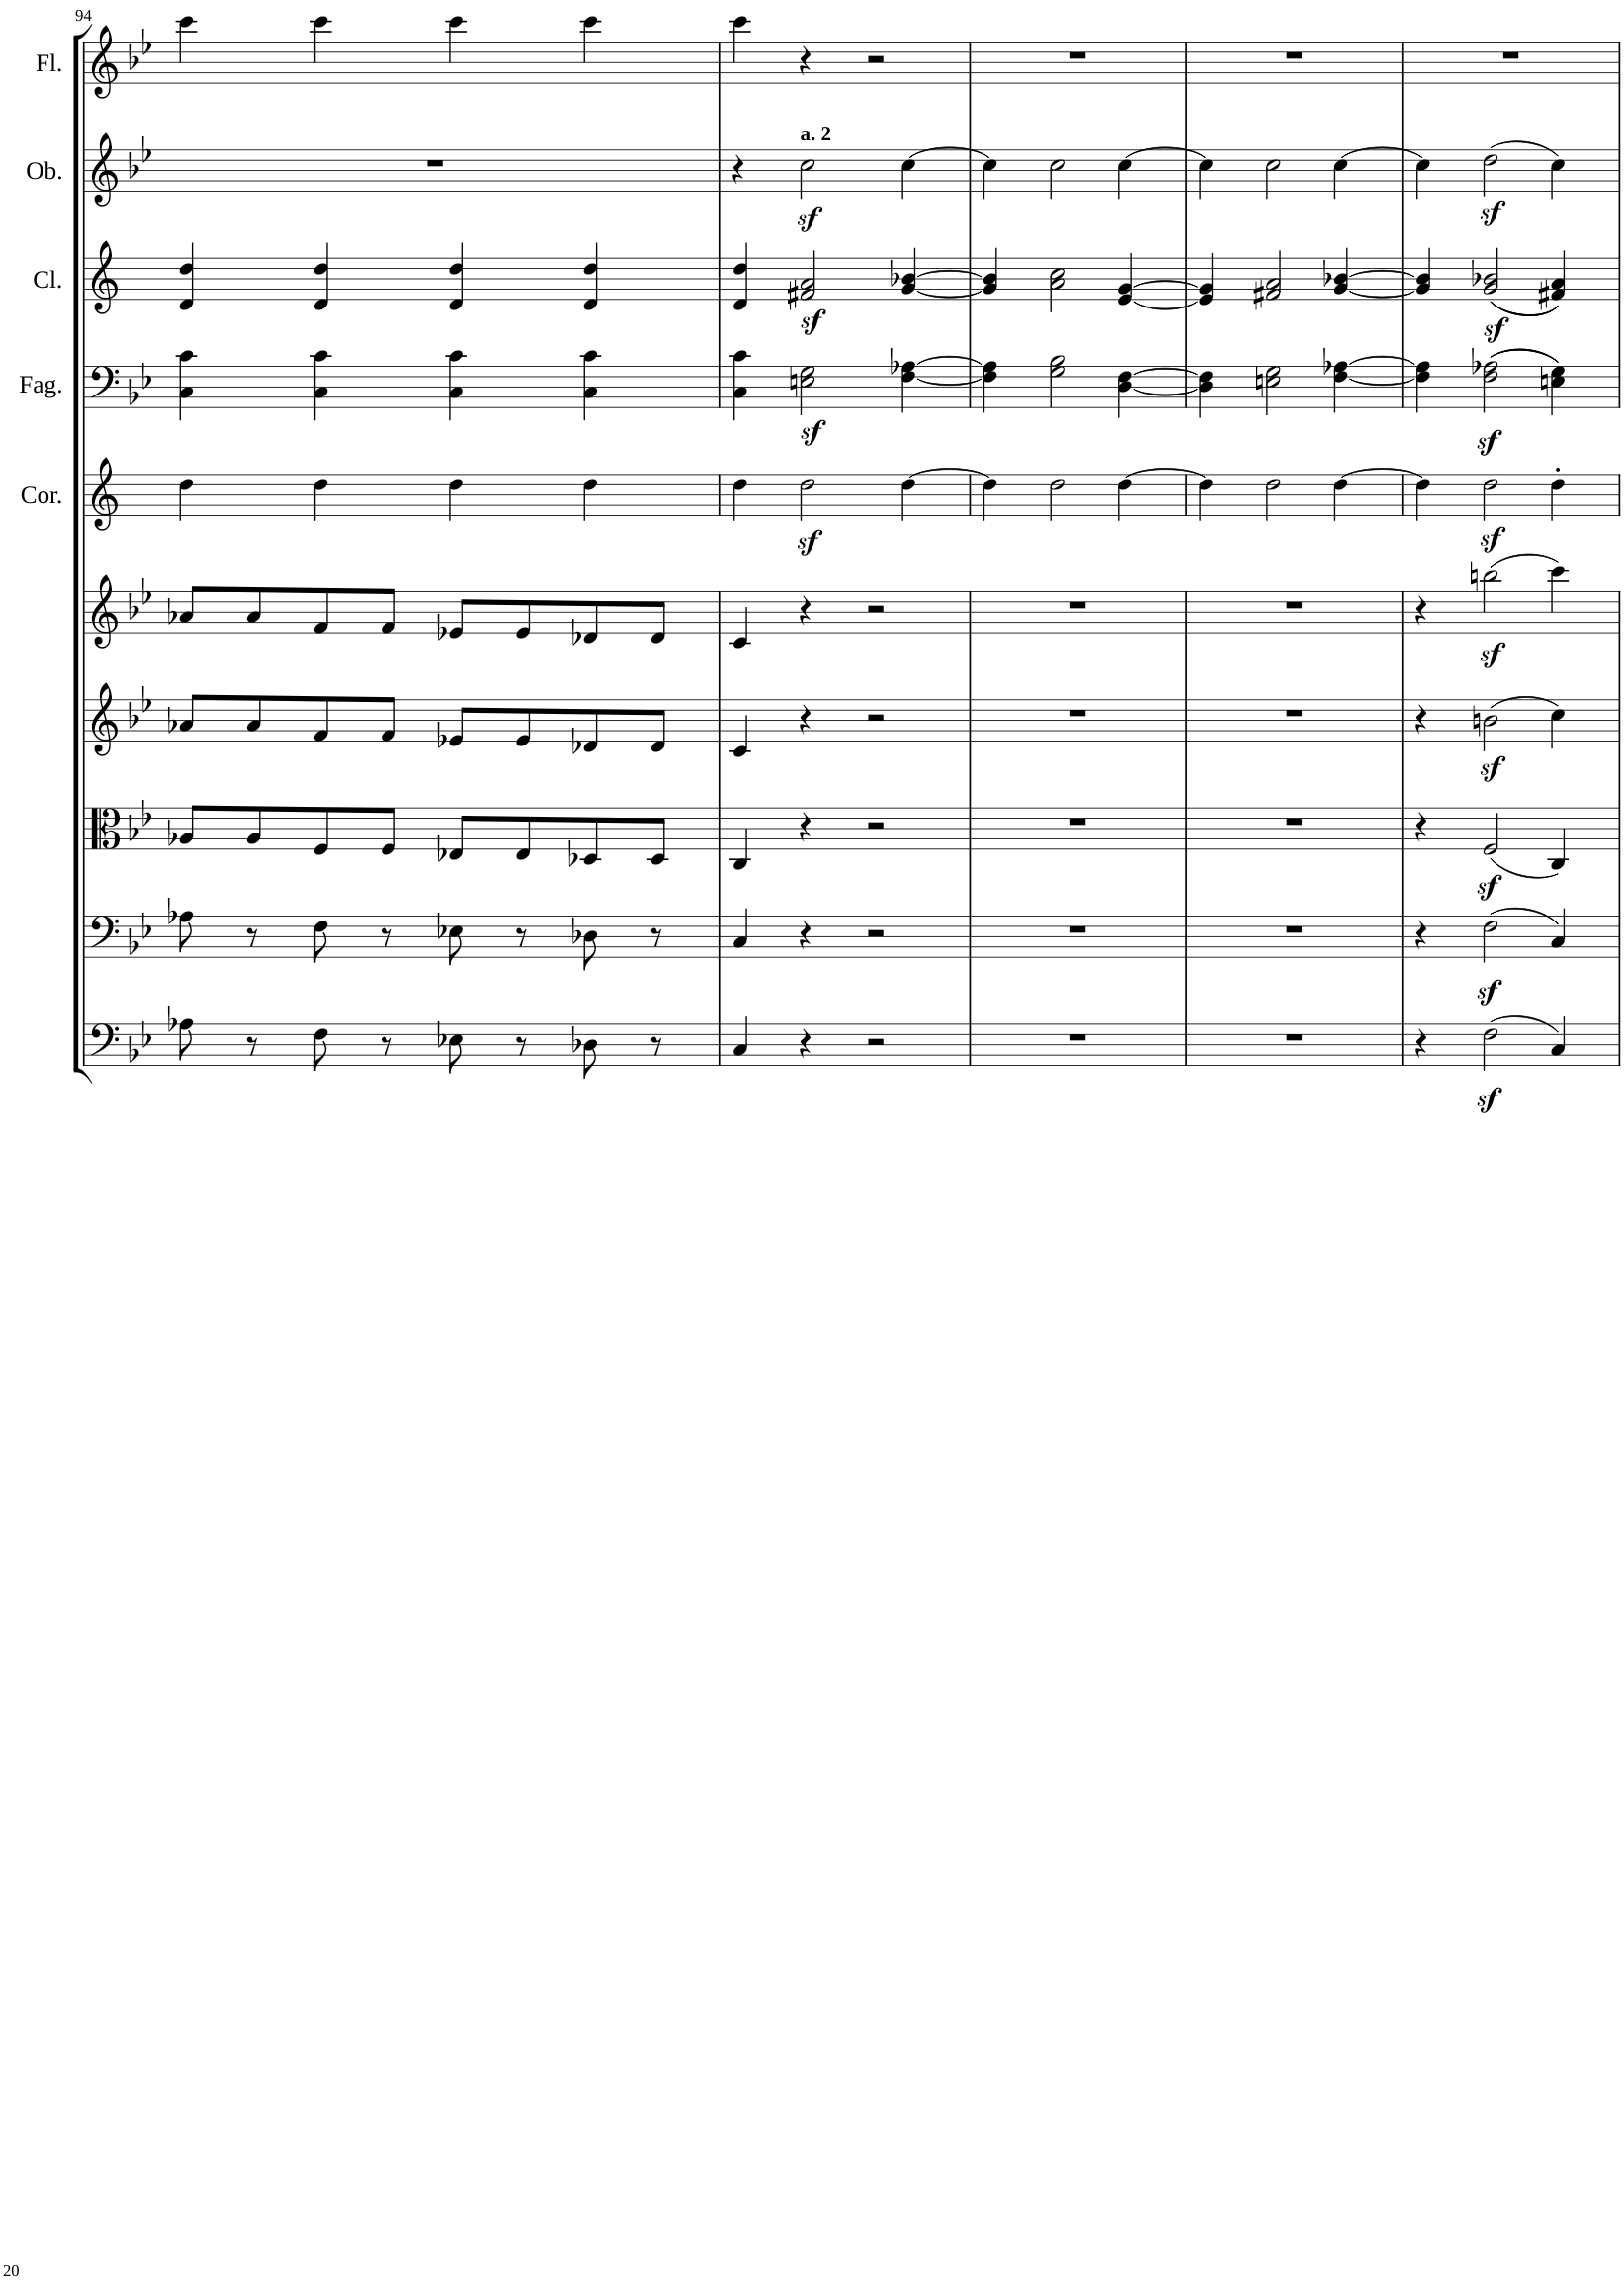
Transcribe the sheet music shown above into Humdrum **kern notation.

**kern	**kern	**kern	**kern	**kern	**kern	**kern	**kern	**kern	**kern
*part10	*part9	*part8	*part7	*part6	*part5	*part4	*part3	*part2	*part1
*staff10	*staff9	*staff8	*staff7	*staff6	*staff5	*staff4	*staff3	*staff2	*staff1
*I"Contrabasso	*I"Violoncello	*I"Viola	*I"Violino II	*I"Violino I	*I"Corni in B	*I"Fagotti	*I"Clarinetti in B	*I"Oboi	*I"Flauto
*	*	*	*	*	*I'Cor.	*I'Fag.	*I'Cl.	*I'Ob.	*I'Fl.
!!LO:PB:g=z
*clefF4	*clefF4	*clefC3	*clefG2	*clefG2	*clefG2	*clefF4	*clefG2	*clefG2	*clefG2
*Trd7c12	*	*	*	*	*Trd8c14	*	*Trd1c2	*	*
*k[b-e-]	*k[b-e-]	*k[b-e-]	*k[b-e-]	*k[b-e-]	*k[]	*k[b-e-]	*k[]	*k[b-e-]	*k[b-e-]
*M2/2	*M2/2	*M2/2	*M2/2	*M2/2	*M2/2	*M2/2	*M2/2	*M2/2	*M2/2
*met(c|)	*met(c|)	*met(c|)	*met(c|)	*met(c|)	*met(c|)	*met(c|)	*met(c|)	*met(c|)	*met(c|)
=94	=94	=94	=94	=94	=94	=94	=94	=94	=94
8A-X\	8A-X\	8A-X/L	8a-X/L	8a-X/L	4dd\	4C\ 4c\	4d/ 4dd/	1r	4ccc\
8r	8r	8A-/	8a-/	8a-/	.	.	.	.	.
8F\	8F\	8F/	8f/	8f/	4dd\	4C\ 4c\	4d/ 4dd/	.	4ccc\
8r	8r	8F/J	8f/J	8f/J	.	.	.	.	.
8E-X\	8E-X\	8E-X/L	8e-X/L	8e-X/L	4dd\	4C\ 4c\	4d/ 4dd/	.	4ccc\
8r	8r	8E-/	8e-/	8e-/	.	.	.	.	.
8D-X\	8D-X\	8D-X/	8d-X/	8d-X/	4dd\	4C\ 4c\	4d/ 4dd/	.	4ccc\
8r	8r	8D-/J	8d-/J	8d-/J	.	.	.	.	.
=95	=95	=95	=95	=95	=95	=95	=95	=95	=95
4C/	4C/	4C/	4c/	4c/	4dd\	4C\ 4c\	4d/ 4dd/	4r	4ccc\
!	!	!	!	!	!	!	!	!LO:TX:a:B:t=a. 2	!
4r	4r	4r	4r	4r	2ddz<^\	2En\z<^ 2G\z<^	2f#X/z<^ 2a/z<^	2ccz<^\	4r
2r	2r	2r	2r	2r	.	.	.	.	2r
.	.	.	.	.	[4dd\	[4F\ [4A-X\	[4g/ [4b-X/	[4cc\	.
=96	=96	=96	=96	=96	=96	=96	=96	=96	=96
1r	1r	1r	1r	1r	4dd\]	4F\] 4A-\]	4g/] 4b-/]	4cc\]	1r
.	.	.	.	.	2dd\	2G\ 2B-\	2a\ 2cc\	2cc\	.
.	.	.	.	.	[4dd\	[4D\ [4F\	[4e/ [4g/	[4cc\	.
=97	=97	=97	=97	=97	=97	=97	=97	=97	=97
1r	1r	1r	1r	1r	4dd\]	4D\] 4F\]	4e/] 4g/]	4cc\]	1r
.	.	.	.	.	2dd\	2En\ 2G\	2f#X/ 2a/	2cc\	.
.	.	.	.	.	[4dd\	[4F\ [4A-X\	[4g/ [4b-X/	[4cc\	.
=98	=98	=98	=98	=98	=98	=98	=98	=98	=98
4r	4r	4r	4r	4r	4dd\]	4F\] 4A-\]	4g/] 4b-/]	4cc\]	1r
(2Fz<^\	(2Fz<^\	(2Fz<^/	(2bnz<^\	(2bbnz<^\	2ddz<^\	((2F\z<^ 2A-X\z<^	((2g/z<^ 2b-X/z<^	(2ddz<^\	.
4C/)	4C/)	4C/)	4cc\)	4ccc\)	4dd'\	4En\ 4G\))	4f#X/ 4a/))	4cc\)	.
=	=	=	=	=	=	=	=	=	=
*-	*-	*-	*-	*-	*-	*-	*-	*-	*-
